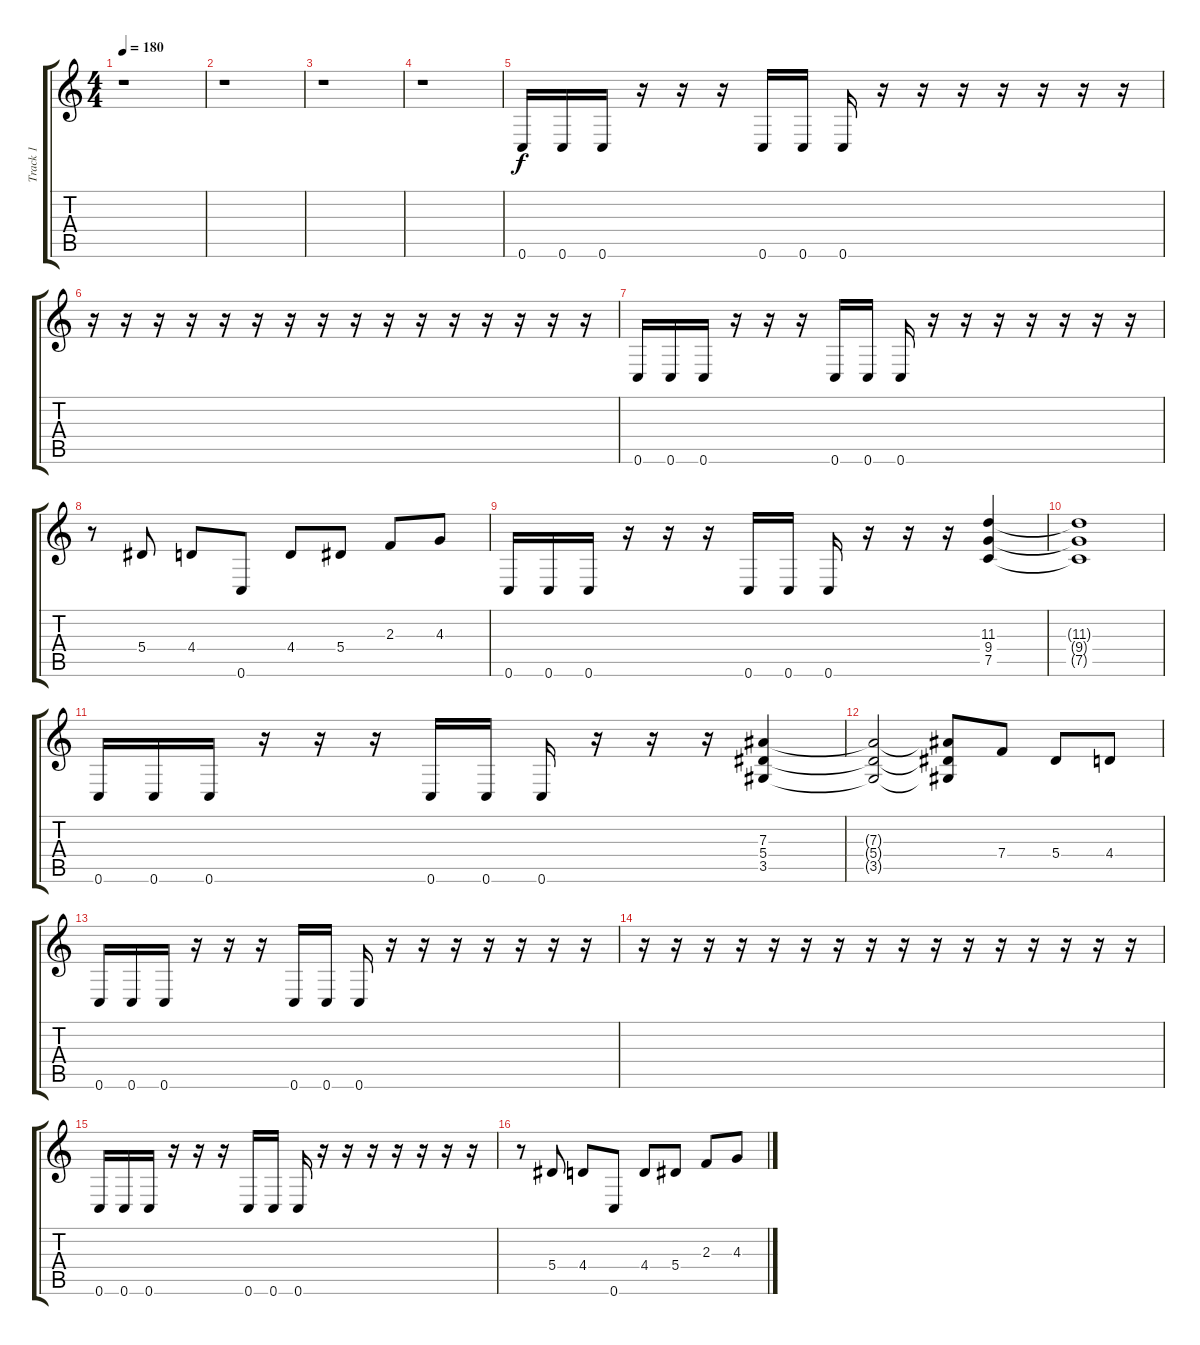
\track ("Track 1" "Track 1") {instrument distortionguitar}
\staff {score tabs}
\tuning (C4 G3 Eb3 Bb2 F2 C2) {hide}
\ts (4 4)
\tempo 180
\clef g2
\ks c
r.1{dy f} |
r.1 |
r.1 |
r.1 |
0.6.16 0.6.16 0.6.16 r.16 r.16 r.16 0.6.16 0.6.16 0.6.16 r.16 r.16 r.16 r.16 r.16 r.16 r.16 |
r.16 r.16 r.16 r.16 r.16 r.16 r.16 r.16 r.16 r.16 r.16 r.16 r.16 r.16 r.16 r.16 |
0.6.16 0.6.16 0.6.16 r.16 r.16 r.16 0.6.16 0.6.16 0.6.16 r.16 r.16 r.16 r.16 r.16 r.16 r.16 |
r.8 5.4.8 4.4.8 0.6.8 4.4.8 5.4.8 2.3.8 4.3.8 |
0.6.16 0.6.16 0.6.16 r.16 r.16 r.16 0.6.16 0.6.16 0.6.16 r.16 r.16 r.16 (11.3 9.4 7.5).4 |
(11.3{t} 9.4{t} 7.5{t}).1 |
0.6.16 0.6.16 0.6.16 r.16 r.16 r.16 0.6.16 0.6.16 0.6.16 r.16 r.16 r.16 (7.3 5.4 3.5).4 |
(7.3{t} 5.4{t} 3.5{t}).2 (7.3{t} 5.4{t} 3.5{t}).8 7.4.8 5.4.8 4.4.8 |
0.6.16 0.6.16 0.6.16 r.16 r.16 r.16 0.6.16 0.6.16 0.6.16 r.16 r.16 r.16 r.16 r.16 r.16 r.16 |
r.16 r.16 r.16 r.16 r.16 r.16 r.16 r.16 r.16 r.16 r.16 r.16 r.16 r.16 r.16 r.16 |
0.6.16 0.6.16 0.6.16 r.16 r.16 r.16 0.6.16 0.6.16 0.6.16 r.16 r.16 r.16 r.16 r.16 r.16 r.16 |
r.8 5.4.8 4.4.8 0.6.8 4.4.8 5.4.8 2.3.8 4.3.8
